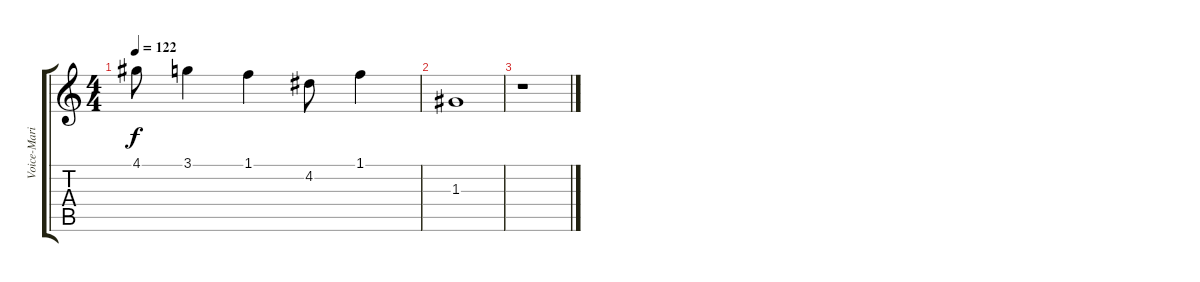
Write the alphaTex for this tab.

\track ("Voice-Marie" "Voice-Mari") {instrument electricguitarjazz}
\staff {score tabs}
\tuning (E4 B3 G3 D3 A2 E2) {hide}
\ts (4 4)
\tempo 122
\clef g2
\ks c
4.1{t}.8{dy f} 3.1.4 1.1.4 4.2.8 1.1.4 |
1.3.1 |
r.1
